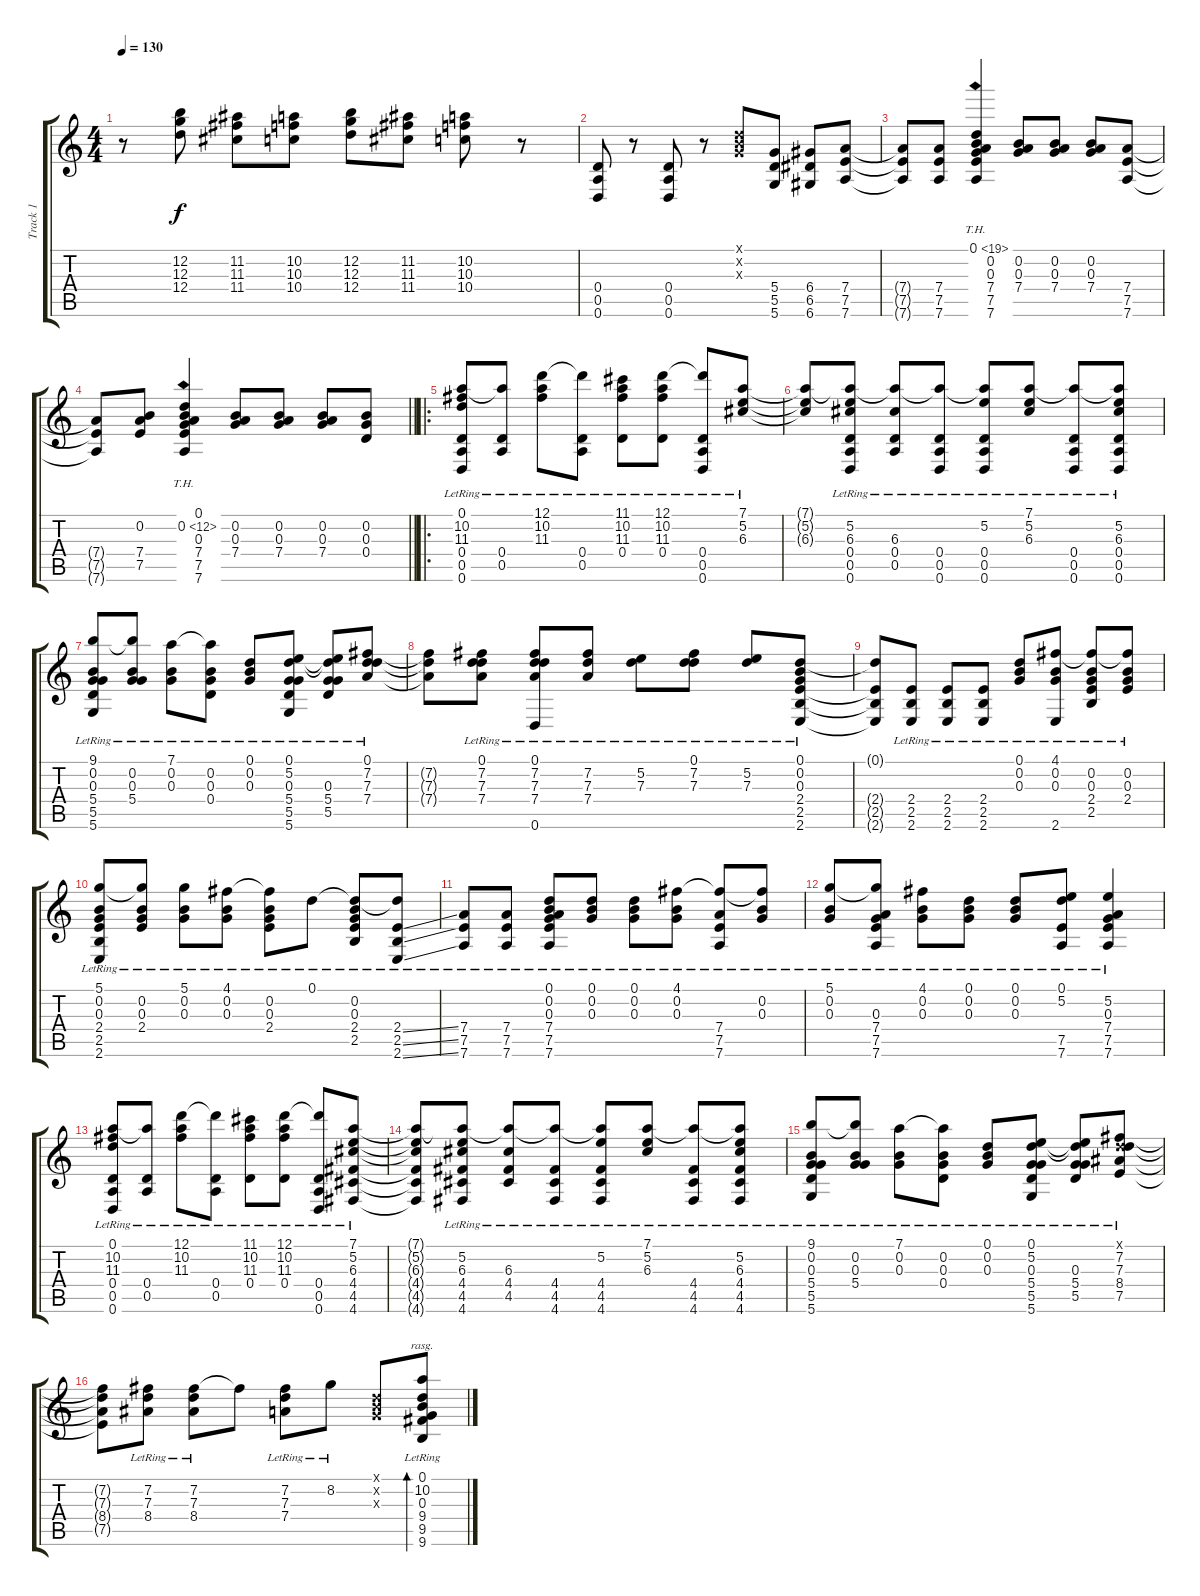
\track ("Track 1" "Track 1") {instrument acousticguitarsteel}
\staff {score tabs}
\tuning (D4 B3 G3 D3 A2 D2) {hide}
\ts (4 4)
\tempo 130
\clef g2
\ks c
r.8{dy f} (12.2 12.3 12.4).8 (11.2 11.3 11.4).8 (10.2 10.3 10.4).8 (12.2 12.3 12.4).8 (11.2 11.3 11.4).8 (10.2 10.3 10.4).8 r.8 |
(0.4 0.5 0.6).8 r.8 (0.4 0.5 0.6).8 r.8 (0.1{x} 0.2{x} 0.3{x}).8 (5.4 5.5 5.6).8 (6.4 6.5 6.6).8 (7.4 7.5 7.6).8 |
(7.4{t} 7.5{t} 7.6{t}).8 (7.4 7.5 7.6).8 (0.1{th 19} 0.2 0.3 7.4 7.5 7.6).4 (0.2 0.3 7.4).8 (0.2 0.3 7.4).8 (0.2 0.3 7.4).8 (7.4 7.5 7.6).8 |
\barLineRight lightlight
(7.4{t} 7.5{t} 7.6{t}).8 (0.2 7.4 7.5).8 (0.1 0.2{th 12} 0.3 7.4 7.5 7.6).4 (0.2 0.3 7.4).8 (0.2 0.3 7.4).8 (0.2 0.3 7.4).8 (0.2 0.3 0.4).8 |
\ro
(0.1{lr} 10.2{lr} 11.3{lr} 0.4{lr} 0.5{lr} 0.6{lr}).8 (10.2{t} 0.4{lr} 0.5{lr}).8 (12.1{lr} 10.2{lr} 11.3{lr}).8 (12.1{t} 0.4{lr} 0.5{lr}).8 (11.1{lr} 10.2{lr} 11.3{lr} 0.4{lr}).8 (12.1{lr} 10.2{lr} 11.3{lr} 0.4{lr}).8 (12.1{t} 0.4{lr} 0.5{lr} 0.6{lr}).8 (7.1{lr} 5.2{lr} 6.3{lr}).8 |
(7.1{t} 5.2{t} 6.3{t}).8 (7.1{t} 5.2{lr} 6.3{lr} 0.4{lr} 0.5{lr} 0.6{lr}).8 (7.1{t} 6.3{lr} 0.4{lr} 0.5{lr}).8 (7.1{t} 0.4{lr} 0.5{lr} 0.6{lr}).8 (7.1{t} 5.2{lr} 0.4{lr} 0.5{lr} 0.6{lr}).8 (7.1{lr} 5.2{lr} 6.3{lr}).8 (7.1{t} 0.4{lr} 0.5{lr} 0.6{lr}).8 (7.1{t} 5.2{lr} 6.3{lr} 0.4{lr} 0.5{lr} 0.6{lr}).8 |
(9.1{lr} 0.2{lr} 0.3{lr} 5.4{lr} 5.5{lr} 5.6{lr}).8 (9.1{t} 0.2{lr} 0.3{lr} 5.4{lr}).8 (7.1{lr} 0.2{lr} 0.3{lr}).8 (7.1{t} 0.2{lr} 0.3{lr} 0.4{lr}).8 (0.1{lr} 0.2{lr} 0.3{lr}).8 (0.1{lr} 5.2{lr} 0.3{lr} 5.4{lr} 5.5{lr} 5.6{lr}).8 (0.1{t} 5.2{t} 0.3{lr} 5.4{lr} 5.5{lr}).8 (0.1{lr} 7.2{lr} 7.3{lr} 7.4{lr}).8 |
(7.2{t} 7.3{t} 7.4{t}).8 (0.1{lr} 7.2{lr} 7.3{lr} 7.4{lr}).8 (0.1{lr} 7.2{lr} 7.3{lr} 7.4{lr} 0.6{lr}).8 (7.2{lr} 7.3{lr} 7.4{lr}).8 (5.2{lr} 7.3{lr}).8 (0.1{lr} 7.2{lr} 7.3{lr}).8 (5.2{lr} 7.3{lr}).8 (0.1{lr} 0.2{lr} 0.3{lr} 2.4{lr} 2.5{lr} 2.6{lr}).8 |
(0.1{t} 2.4{t} 2.5{t} 2.6{t}).8 (2.4{lr} 2.5{lr} 2.6{lr}).8 (2.4{lr} 2.5{lr} 2.6{lr}).8 (2.4{lr} 2.5{lr} 2.6{lr}).8 (0.1{lr} 0.2{lr} 0.3{lr}).8 (4.1{lr} 0.2{lr} 0.3{lr} 2.6{lr}).8 (4.1{t} 0.2{lr} 0.3{lr} 2.4{lr} 2.5{lr}).8 (4.1{t} 0.2{lr} 0.3{lr} 2.4{lr}).8 |
(5.1{lr} 0.2{lr} 0.3{lr} 2.4{lr} 2.5{lr} 2.6{lr}).8 (5.1{t} 0.2{lr} 0.3{lr} 2.4{lr}).8 (5.1{lr} 0.2{lr} 0.3{lr}).8 (4.1{lr} 0.2{lr} 0.3{lr}).8 (4.1{t} 0.2{lr} 0.3{lr} 2.4{lr}).8 0.1{lr}.8 (0.1{t} 0.2{lr} 0.3{lr} 2.4{lr} 2.5{lr}).8 (0.1{t} 2.4{ss lr} 2.5{ss lr} 2.6{ss lr}).8 |
(7.4{lr} 7.5{lr} 7.6{lr}).8 (7.4{lr} 7.5{lr} 7.6{lr}).8 (0.1{lr} 0.2{lr} 0.3{lr} 7.4{lr} 7.5{lr} 7.6{lr}).8 (0.1{lr} 0.2{lr} 0.3{lr}).8 (0.1{lr} 0.2{lr} 0.3{lr}).8 (4.1{lr} 0.2{lr} 0.3{lr}).8 (4.1{t} 7.4{lr} 7.5{lr} 7.6{lr}).8 (4.1{t} 0.2{lr} 0.3{lr}).8 |
(5.1{lr} 0.2{lr} 0.3{lr}).8 (5.1{t} 0.3{lr} 7.4{lr} 7.5{lr} 7.6{lr}).8 (4.1{lr} 0.2{lr} 0.3{lr}).8 (0.1{lr} 0.2{lr} 0.3{lr}).8 (0.1{lr} 0.2{lr} 0.3{lr}).8 (0.1{lr} 5.2{lr} 7.5{lr} 7.6{lr}).8 (5.2{lr} 0.3{lr} 7.4{lr} 7.5{lr} 7.6{lr}).4 |
(0.1{lr} 10.2{lr} 11.3{lr} 0.4{lr} 0.5{lr} 0.6{lr}).8 (10.2{t} 0.4{lr} 0.5{lr}).8 (12.1{lr} 10.2{lr} 11.3{lr}).8 (12.1{t} 0.4{lr} 0.5{lr}).8 (11.1{lr} 10.2{lr} 11.3{lr} 0.4{lr}).8 (12.1{lr} 10.2{lr} 11.3{lr} 0.4{lr}).8 (12.1{t} 0.4{lr} 0.5{lr} 0.6{lr}).8 (7.1{lr} 5.2{lr} 6.3{lr} 4.4 4.5 4.6).8 |
(7.1{t} 5.2{t} 6.3{t} 4.4{t} 4.5{t} 4.6{t}).8 (7.1{t} 5.2{lr} 6.3{lr} 4.4{lr} 4.5{lr} 4.6{lr}).8 (7.1{t} 6.3{lr} 4.4{lr} 4.5{lr}).8 (7.1{t} 4.4{lr} 4.5{lr} 4.6{lr}).8 (7.1{t} 5.2{lr} 4.4{lr} 4.5{lr} 4.6{lr}).8 (7.1{lr} 5.2{lr} 6.3{lr}).8 (7.1{t} 4.4{lr} 4.5{lr} 4.6{lr}).8 (7.1{t} 5.2{lr} 6.3{lr} 4.4{lr} 4.5{lr} 4.6{lr}).8 |
(9.1{lr} 0.2{lr} 0.3{lr} 5.4{lr} 5.5{lr} 5.6{lr}).8 (9.1{t} 0.2{lr} 0.3{lr} 5.4{lr}).8 (7.1{lr} 0.2{lr} 0.3{lr}).8 (7.1{t} 0.2{lr} 0.3{lr} 0.4{lr}).8 (0.1{lr} 0.2{lr} 0.3{lr}).8 (0.1{lr} 5.2{lr} 0.3{lr} 5.4{lr} 5.5{lr} 5.6{lr}).8 (0.1{t} 5.2{t} 0.3{lr} 5.4{lr} 5.5{lr}).8 (0.1{x} 7.2{lr} 7.3{lr} 8.4{lr} 7.5{lr}).8 |
(7.2{t} 7.3{t} 8.4{t} 7.5{t}).8 (7.2{lr} 7.3{lr} 8.4{lr}).8 (7.2{lr} 7.3{lr} 8.4{lr}).8 7.2{t}.8 (7.2{lr} 7.3{lr} 7.4{lr}).8 8.2{lr}.8 (0.1{x} 0.2{x} 0.3{x}).8 (0.1{lr} 10.2{lr} 0.3{lr} 9.4{lr} 9.5{lr} 9.6{lr}).8{bd 120 rasg ii}
